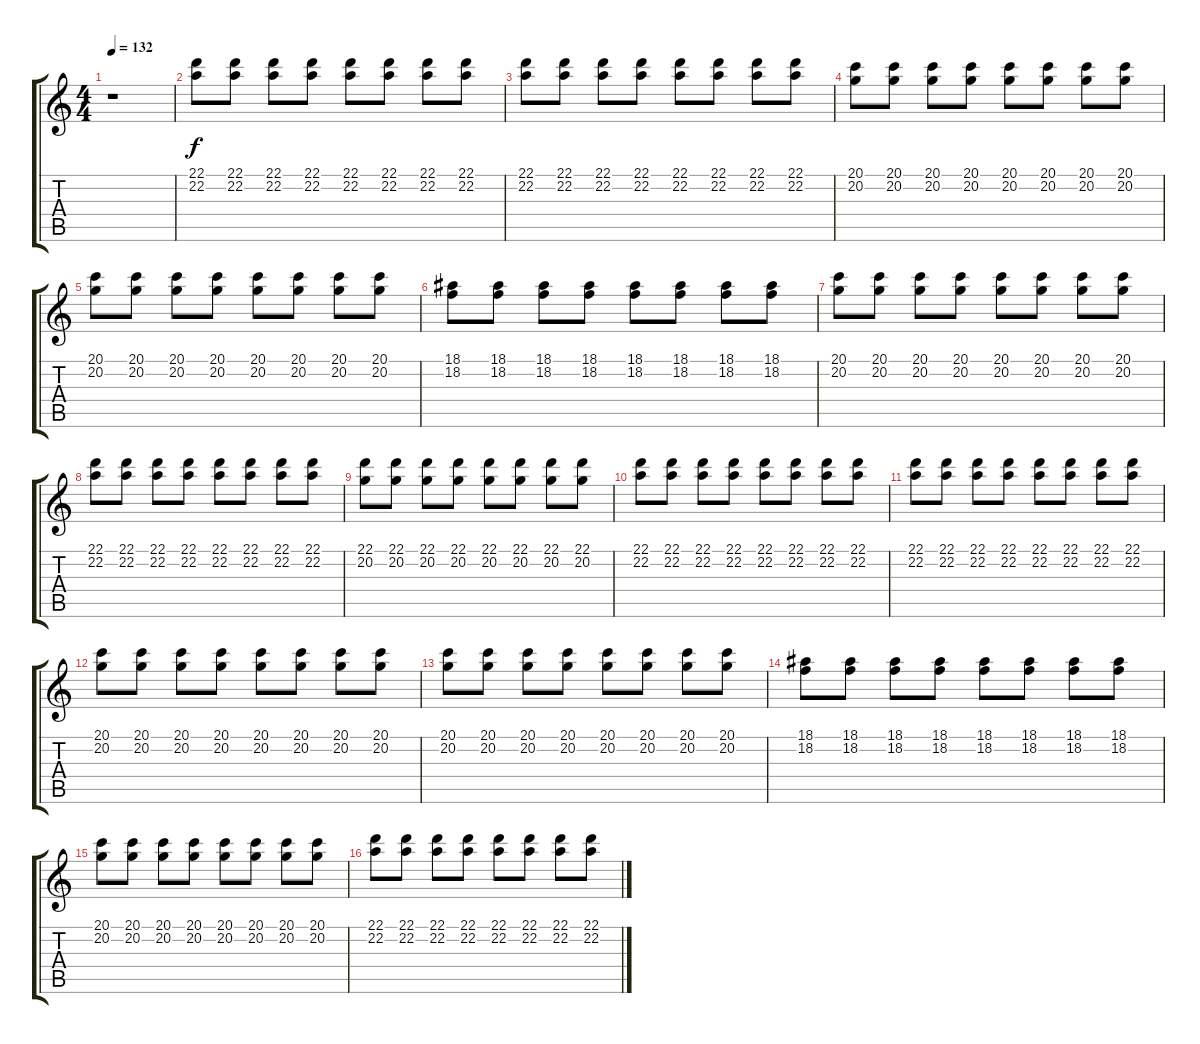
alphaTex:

\track "" {instrument percussiveorgan}
\staff {score tabs}
\tuning (E4 B3 G3 D3 A2 E2) {hide}
\ts (4 4)
\tempo 132
\clef g2
\ks c
r.1{dy f} |
(22.1 22.2).8 (22.1 22.2).8 (22.1 22.2).8 (22.1 22.2).8 (22.1 22.2).8 (22.1 22.2).8 (22.1 22.2).8 (22.1 22.2).8 |
(22.1 22.2).8 (22.1 22.2).8 (22.1 22.2).8 (22.1 22.2).8 (22.1 22.2).8 (22.1 22.2).8 (22.1 22.2).8 (22.1 22.2).8 |
(20.1 20.2).8 (20.1 20.2).8 (20.1 20.2).8 (20.1 20.2).8 (20.1 20.2).8 (20.1 20.2).8 (20.1 20.2).8 (20.1 20.2).8 |
(20.1 20.2).8 (20.1 20.2).8 (20.1 20.2).8 (20.1 20.2).8 (20.1 20.2).8 (20.1 20.2).8 (20.1 20.2).8 (20.1 20.2).8 |
(18.1 18.2).8 (18.1 18.2).8 (18.1 18.2).8 (18.1 18.2).8 (18.1 18.2).8 (18.1 18.2).8 (18.1 18.2).8 (18.1 18.2).8 |
(20.1 20.2).8 (20.1 20.2).8 (20.1 20.2).8 (20.1 20.2).8 (20.1 20.2).8 (20.1 20.2).8 (20.1 20.2).8 (20.1 20.2).8 |
(22.1 22.2).8 (22.1 22.2).8 (22.1 22.2).8 (22.1 22.2).8 (22.1 22.2).8 (22.1 22.2).8 (22.1 22.2).8 (22.1 22.2).8 |
(22.1 20.2).8 (22.1 20.2).8 (22.1 20.2).8 (22.1 20.2).8 (22.1 20.2).8 (22.1 20.2).8 (22.1 20.2).8 (22.1 20.2).8 |
(22.1 22.2).8 (22.1 22.2).8 (22.1 22.2).8 (22.1 22.2).8 (22.1 22.2).8 (22.1 22.2).8 (22.1 22.2).8 (22.1 22.2).8 |
(22.1 22.2).8 (22.1 22.2).8 (22.1 22.2).8 (22.1 22.2).8 (22.1 22.2).8 (22.1 22.2).8 (22.1 22.2).8 (22.1 22.2).8 |
(20.1 20.2).8 (20.1 20.2).8 (20.1 20.2).8 (20.1 20.2).8 (20.1 20.2).8 (20.1 20.2).8 (20.1 20.2).8 (20.1 20.2).8 |
(20.1 20.2).8 (20.1 20.2).8 (20.1 20.2).8 (20.1 20.2).8 (20.1 20.2).8 (20.1 20.2).8 (20.1 20.2).8 (20.1 20.2).8 |
(18.1 18.2).8 (18.1 18.2).8 (18.1 18.2).8 (18.1 18.2).8 (18.1 18.2).8 (18.1 18.2).8 (18.1 18.2).8 (18.1 18.2).8 |
(20.1 20.2).8 (20.1 20.2).8 (20.1 20.2).8 (20.1 20.2).8 (20.1 20.2).8 (20.1 20.2).8 (20.1 20.2).8 (20.1 20.2).8 |
(22.1 22.2).8 (22.1 22.2).8 (22.1 22.2).8 (22.1 22.2).8 (22.1 22.2).8 (22.1 22.2).8 (22.1 22.2).8 (22.1 22.2).8
